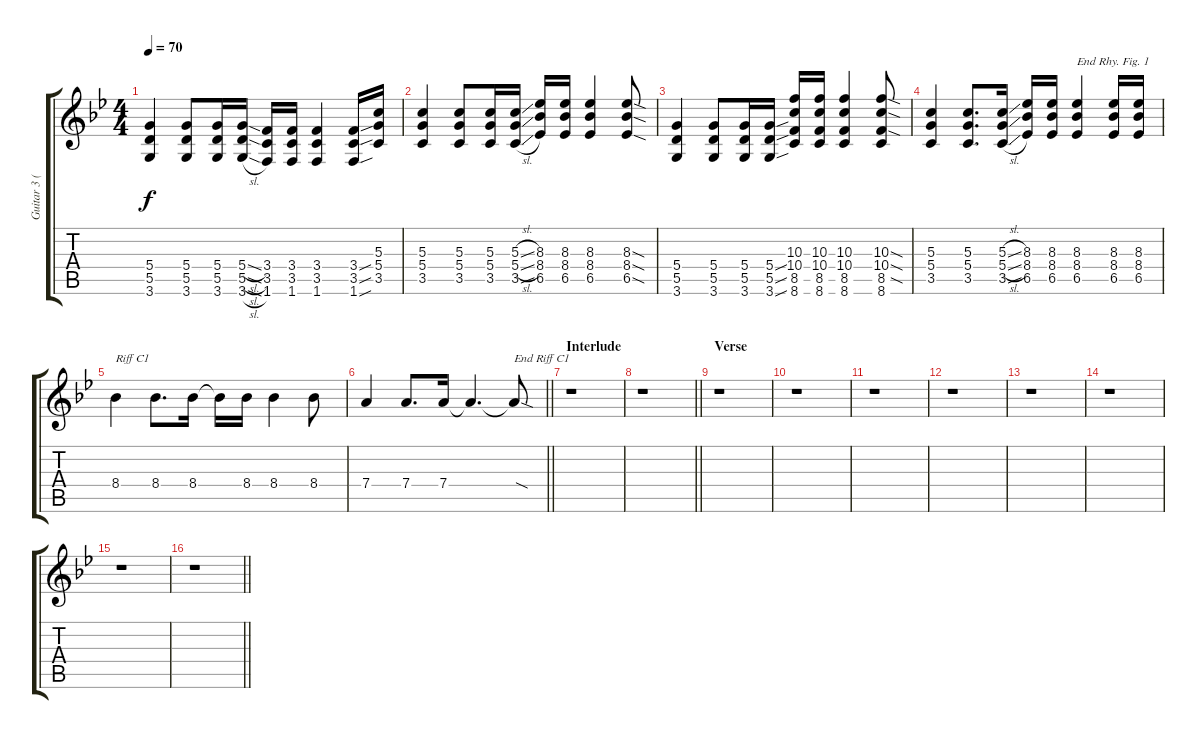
\track ("Guitar 3 (dist.)" "Guitar 3 (") {instrument distortionguitar}
\staff {score tabs}
\tuning (E4 B3 G3 D3 A2 E2) {hide}
\ts (4 4)
\tempo 70
\clef g2
\ks gminor
(5.4 5.5 3.6).4{dy f} (5.4 5.5 3.6).8 (5.4 5.5 3.6).16 (5.4{sl} 5.5{sl} 3.6{sl}).16 (3.4 3.5 1.6).16 (3.4 3.5 1.6).16 (3.4 3.5 1.6).4 (3.4{sou} 3.5{sou} 1.6{sou}).16 (5.3 5.4 3.5).16 |
(5.3 5.4 3.5).4 (5.3 5.4 3.5).8 (5.3 5.4 3.5).16 (5.3{sl} 5.4{sl} 3.5{sl}).16 (8.3 8.4 6.5).16 (8.3 8.4 6.5).16 (8.3 8.4 6.5).4 (8.3{sod} 8.4{sod} 6.5{sod}).8 |
(5.4 5.5 3.6).4 (5.4 5.5 3.6).8 (5.4 5.5 3.6).16 (5.4{sou} 5.5{sou} 3.6{sou}).16 (10.3 10.4 8.5 8.6).16 (10.3 10.4 8.5 8.6).16 (10.3 10.4 8.5 8.6).4 (10.3{sod} 10.4{sod} 8.5{sod} 8.6).8 |
(5.3 5.4 3.5).4 (5.3 5.4 3.5).8{d} (5.3{sl} 5.4{sl} 3.5{sl}).16 (8.3 8.4 6.5).16 (8.3 8.4 6.5).16 (8.3 8.4 6.5).4{txt "End Rhy. Fig. 1"} (8.3 8.4 6.5).16 (8.3 8.4 6.5).16 |
8.4.4{txt "Riff C1"} 8.4.8{d} 8.4.16 8.4{t}.16 8.4.16 8.4.4 8.4.8 |
\barLineRight lightlight
7.4.4 7.4.8{d} 7.4.16 7.4{t}.4{d} 7.4{sod t}.8{txt "End Riff C1"} |
\section ("" "Interlude")
r.1 |
\barLineRight lightlight
r.1 |
\section ("" "Verse")
r.1 |
r.1 |
r.1 |
r.1 |
r.1 |
r.1 |
r.1 |
\barLineRight lightlight
r.1
